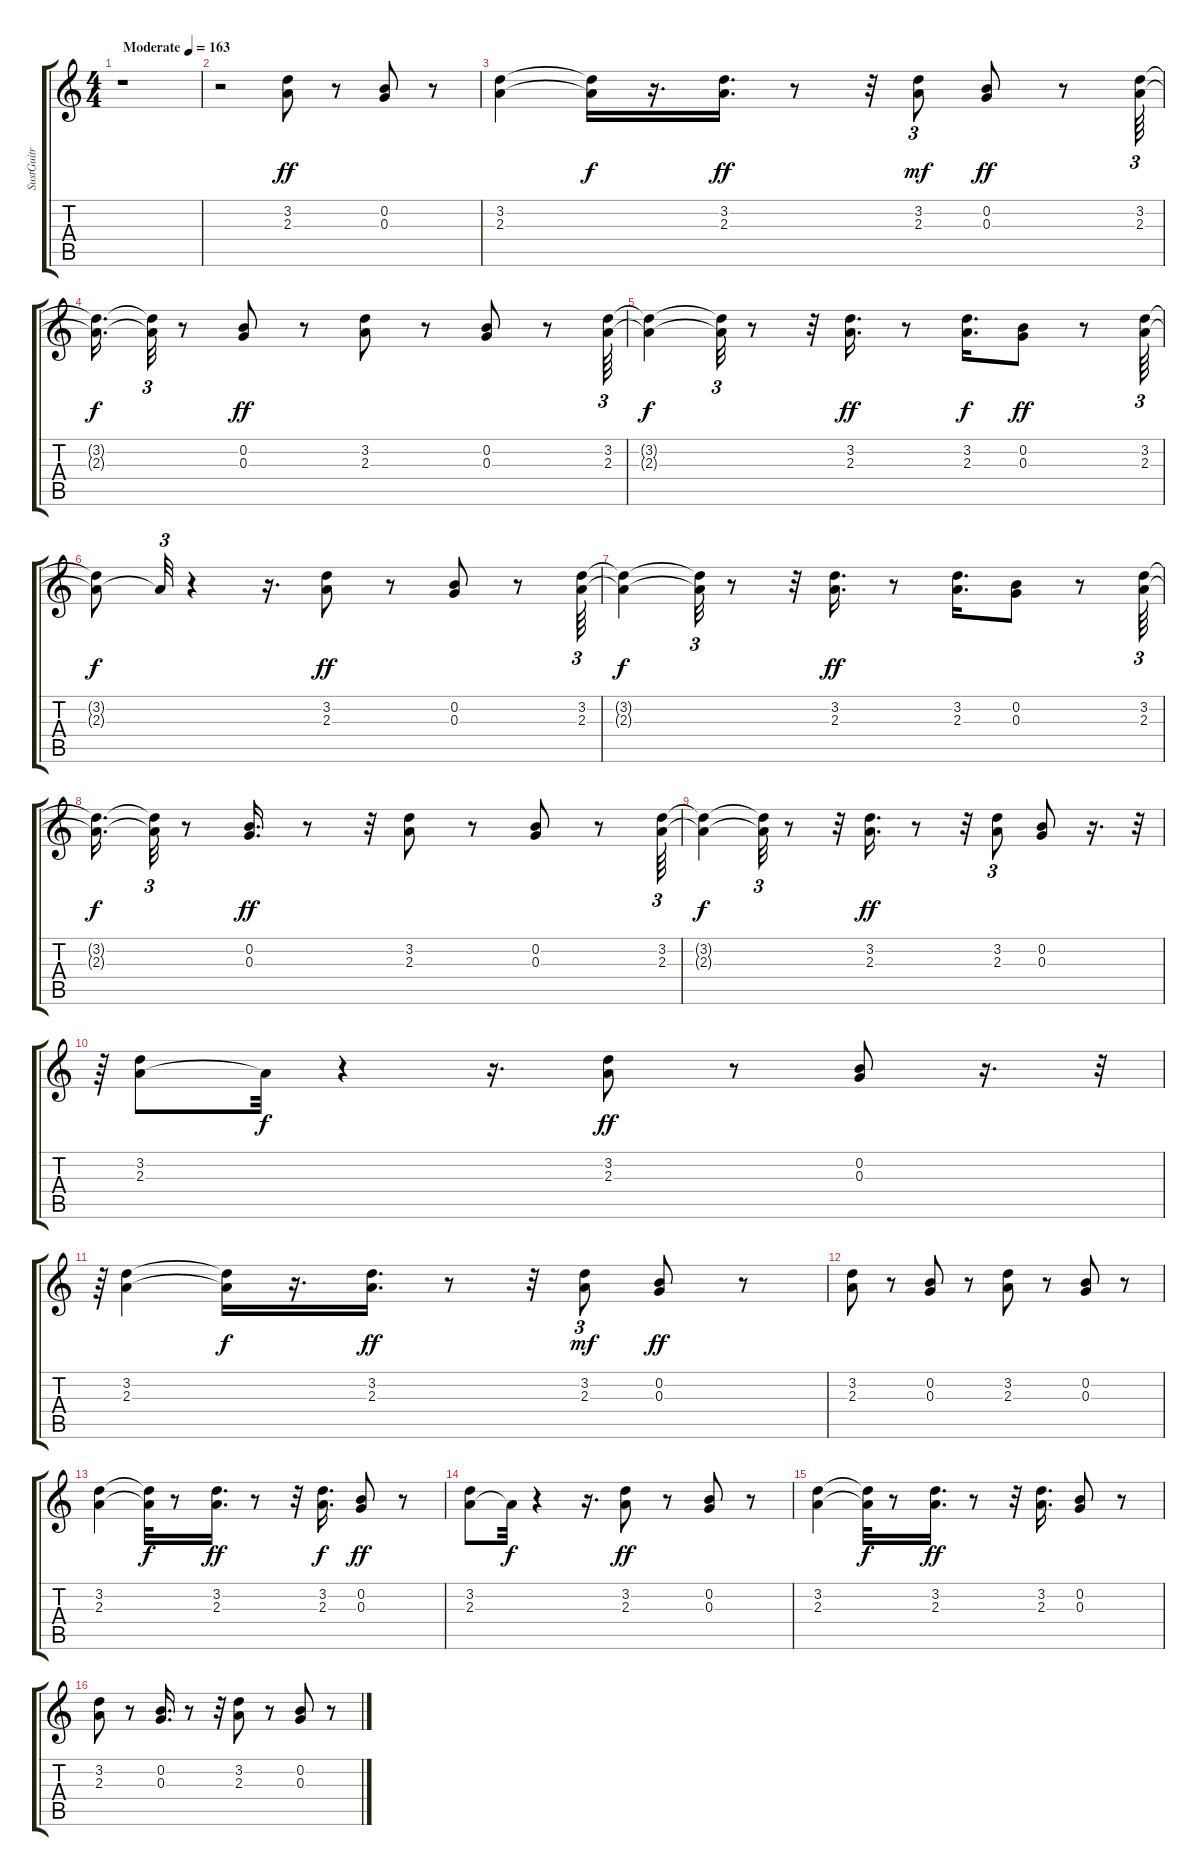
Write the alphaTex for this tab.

\track ("SustGuitr           " "SustGuitr ") {instrument overdrivenguitar}
\staff {score tabs}
\tuning (E4 B3 G3 D3 A2 E2) {hide}
\ts (4 4)
\tempo (163 "Moderate")
\clef g2
\ks c
r.1{dy ff instrument overdrivenguitar} |
r.2 (3.2 2.3).8 r.8 (0.2 0.3).8 r.8 |
(3.2 2.3).4 (3.2{t} 2.3{t}).16{dy f} r.16{d} (3.2 2.3).16{d dy ff} r.8 r.32 (3.2 2.3).8{tu (3 2) dy mf} (0.2 0.3).8{dy ff} r.8 (3.2 2.3).64{tu (3 2)} |
(3.2{t} 2.3{t}).16{d dy f} (3.2{t} 2.3{t}).32{tu (3 2)} r.8 (0.2 0.3).8{dy ff} r.8 (3.2 2.3).8 r.8 (0.2 0.3).8 r.8 (3.2 2.3).64{tu (3 2)} |
(3.2{t} 2.3{t}).4{dy f} (3.2{t} 2.3{t}).32{tu (3 2)} r.8 r.32 (3.2 2.3).16{d dy ff} r.8 (3.2 2.3).16{d dy f} (0.2 0.3).8{dy ff} r.8 (3.2 2.3).64{tu (3 2)} |
(3.2{t} 2.3{t}).8{dy f} 2.3{t}.32{tu (3 2)} r.4 r.16{d} (3.2 2.3).8{dy ff} r.8 (0.2 0.3).8 r.8 (3.2 2.3).64{tu (3 2)} |
(3.2{t} 2.3{t}).4{dy f} (3.2{t} 2.3{t}).32{tu (3 2)} r.8 r.32 (3.2 2.3).16{d dy ff} r.8 (3.2 2.3).16{d} (0.2 0.3).8 r.8 (3.2 2.3).64{tu (3 2)} |
(3.2{t} 2.3{t}).16{d dy f} (3.2{t} 2.3{t}).32{tu (3 2)} r.8 (0.2 0.3).16{d dy ff} r.8 r.32 (3.2 2.3).8 r.8 (0.2 0.3).8 r.8 (3.2 2.3).64{tu (3 2)} |
(3.2{t} 2.3{t}).4{dy f} (3.2{t} 2.3{t}).32{tu (3 2)} r.8 r.32 (3.2 2.3).16{d dy ff} r.8 r.32 (3.2 2.3).8{tu (3 2)} (0.2 0.3).8 r.16{d} r.32{tu (3 2)} |
r.64{tu (3 2)} (3.2 2.3).8 2.3{t}.32{dy f} r.4 r.16{d} (3.2 2.3).8{dy ff} r.8 (0.2 0.3).8 r.16{d} r.32{tu (3 2)} |
r.64{tu (3 2)} (3.2 2.3).4 (3.2{t} 2.3{t}).16{dy f} r.16{d} (3.2 2.3).16{d dy ff} r.8 r.32 (3.2 2.3).8{tu (3 2) dy mf} (0.2 0.3).8{dy ff} r.8 |
(3.2 2.3).8 r.8 (0.2 0.3).8 r.8 (3.2 2.3).8 r.8 (0.2 0.3).8 r.8 |
(3.2 2.3).4 (3.2{t} 2.3{t}).32{dy f} r.8 (3.2 2.3).16{d dy ff} r.8 r.32 (3.2 2.3).16{d dy f} (0.2 0.3).8{dy ff} r.8 |
(3.2 2.3).8 2.3{t}.32{dy f} r.4 r.16{d} (3.2 2.3).8{dy ff} r.8 (0.2 0.3).8 r.8 |
(3.2 2.3).4 (3.2{t} 2.3{t}).32{dy f} r.8 (3.2 2.3).16{d dy ff} r.8 r.32 (3.2 2.3).16{d} (0.2 0.3).8 r.8 |
(3.2 2.3).8 r.8 (0.2 0.3).16{d} r.8 r.32 (3.2 2.3).8 r.8 (0.2 0.3).8 r.8
